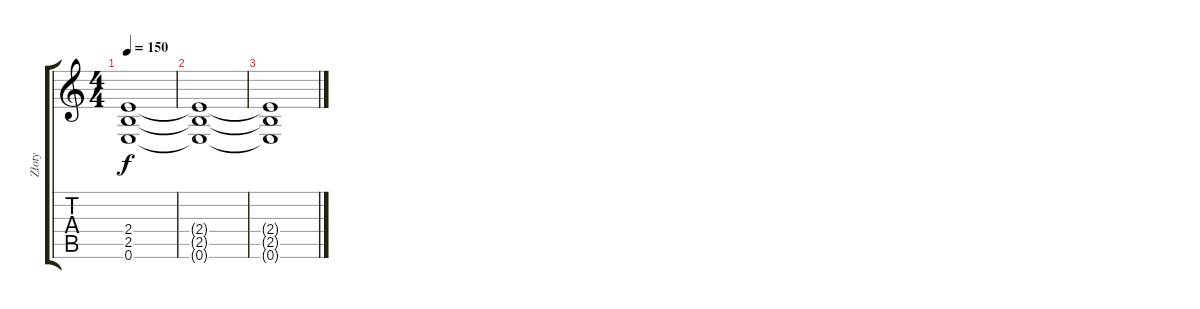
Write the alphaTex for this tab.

\track ("Złoty" "Złoty") {instrument distortionguitar}
\staff {score tabs}
\tuning (E4 B3 G3 D3 A2 E2) {hide}
\ts (4 4)
\tempo 150
\clef g2
\ks c
(2.4 2.5 0.6).1{dy f} |
(2.4{t} 2.5{t} 0.6{t}).1 |
(2.4{t} 2.5{t} 0.6{t}).1
